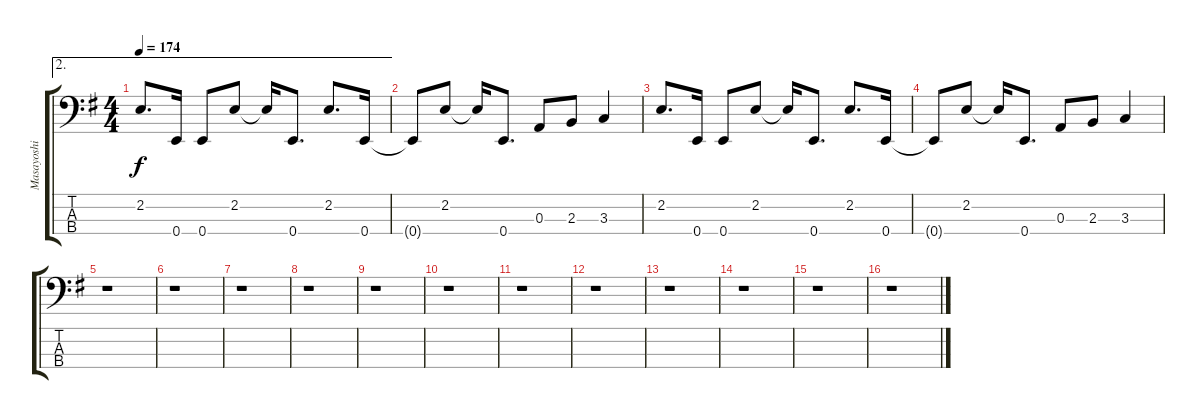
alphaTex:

\track ("Masayoshi" "Masayoshi") {instrument electricbasspick}
\staff {score tabs}
\tuning (G2 D2 A1 E1) {hide}
\ae 2
\ts (4 4)
\tempo 174
\clef f4
\ks g
2.2.8{d dy f} 0.4.16 0.4.8 2.2.8 2.2{t}.16 0.4.8{d} 2.2.8{d} 0.4.16 |
0.4{t}.8 2.2.8 2.2{t}.16 0.4.8{d} 0.3.8 2.3.8 3.3.4 |
2.2.8{d} 0.4.16 0.4.8 2.2.8 2.2{t}.16 0.4.8{d} 2.2.8{d} 0.4.16 |
0.4{t}.8 2.2.8 2.2{t}.16 0.4.8{d} 0.3.8 2.3.8 3.3.4 |
r.1 |
r.1 |
r.1 |
r.1 |
r.1 |
r.1 |
r.1 |
r.1 |
r.1 |
r.1 |
r.1 |
r.1
